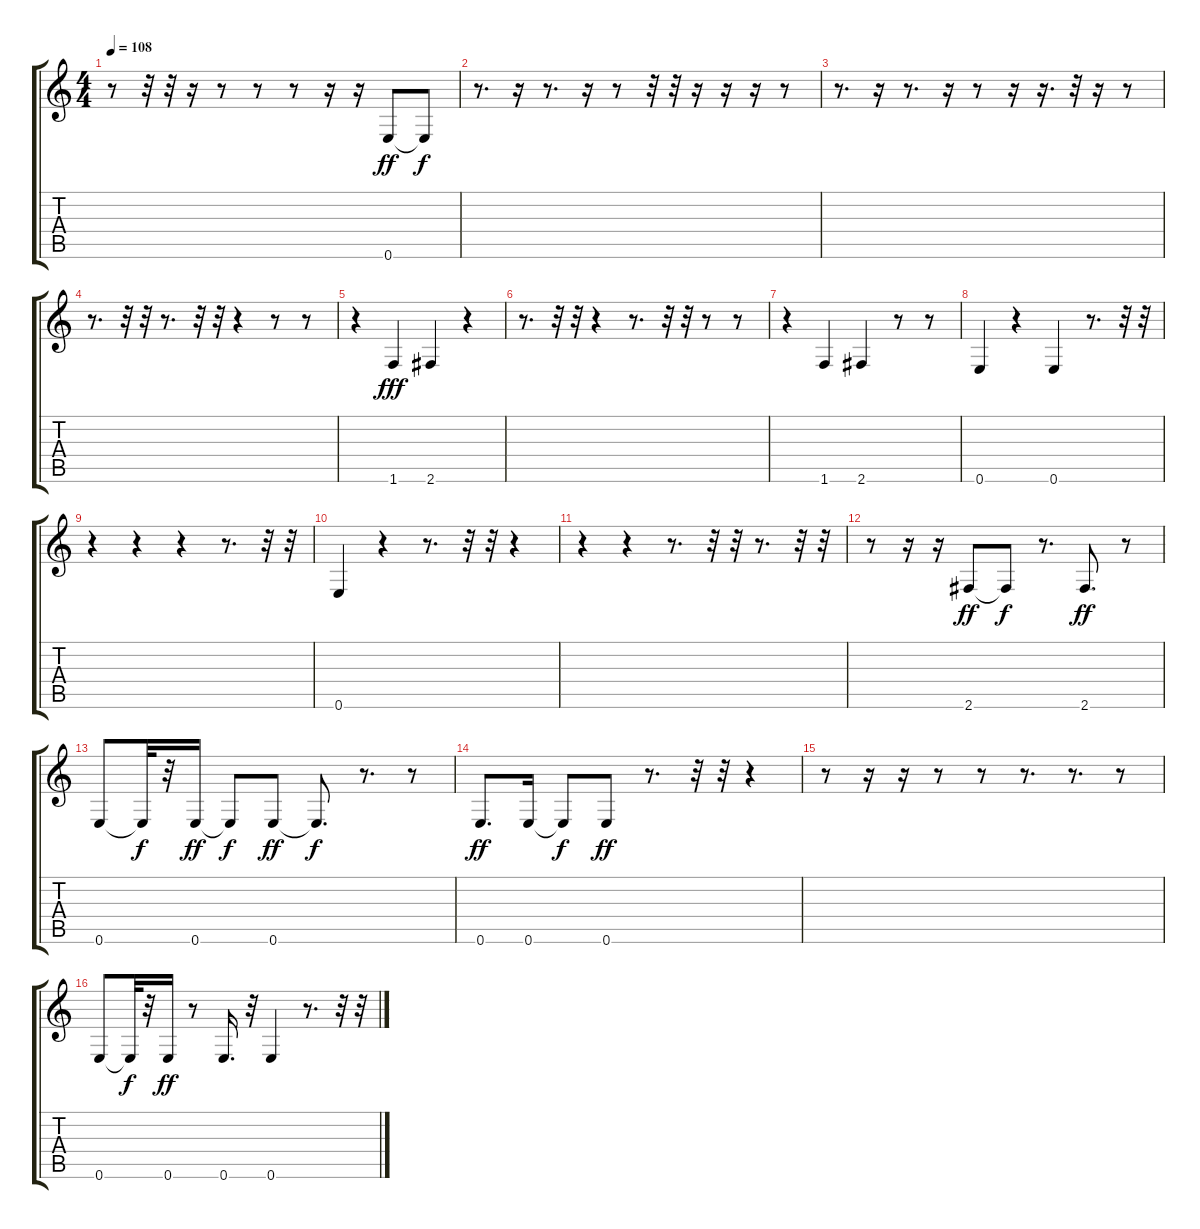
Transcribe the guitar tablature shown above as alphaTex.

\track "" {instrument electricbassfinger}
\staff {score tabs}
\tuning (E4 B3 G3 D3 A2 E2) {hide}
\ts (4 4)
\tempo 108
\clef g2
\ks c
r.8{dy ff} r.32 r.32 r.16 r.8 r.8 r.8 r.16 r.16 0.6.8 0.6{t}.8{dy f} |
r.8{d} r.16 r.8{d} r.16 r.8 r.32 r.32 r.16 r.16 r.16 r.8 |
r.8{d} r.16 r.8{d} r.16 r.8 r.16 r.16{d} r.32 r.16 r.8 |
r.8{d} r.32 r.32 r.8{d} r.32 r.32 r.4 r.8 r.8 |
r.4 1.6.4{dy fff} 2.6.4 r.4 |
r.8{d} r.32 r.32 r.4 r.8{d} r.32 r.32 r.8 r.8 |
r.4 1.6.4 2.6.4 r.8 r.8 |
0.6.4 r.4 0.6.4 r.8{d} r.32 r.32 |
r.4 r.4 r.4 r.8{d} r.32 r.32 |
0.6.4 r.4 r.8{d} r.32 r.32 r.4 |
r.4 r.4 r.8{d} r.32 r.32 r.8{d} r.32 r.32 |
r.8 r.16 r.16 2.6.8{dy ff} 2.6{t}.8{dy f} r.8{d} 2.6.8{d dy ff} r.8 |
0.6.8 0.6{t}.32{dy f} r.32 0.6.16{dy ff} 0.6{t}.8{dy f} 0.6.8{dy ff} 0.6{t}.8{d dy f} r.8{d} r.8 |
0.6.8{d dy ff} 0.6.16 0.6{t}.8{dy f} 0.6.8{dy ff} r.8{d} r.32 r.32 r.4 |
r.8 r.16 r.16 r.8 r.8 r.8{d} r.8{d} r.8 |
0.6.8 0.6{t}.32{dy f} r.32 0.6.16{dy ff} r.8 0.6.16{d} r.32 0.6.4 r.8{d} r.32 r.32
